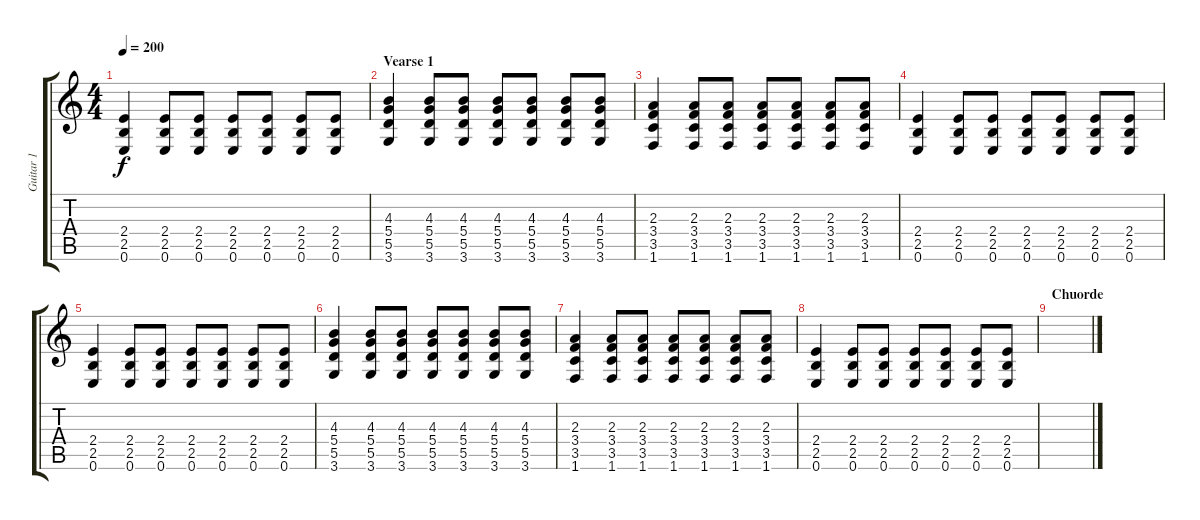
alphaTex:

\track ("Guitar 1" "Guitar 1") {instrument overdrivenguitar}
\staff {score tabs}
\tuning (E4 B3 G3 D3 A2 E2) {hide}
\ts (4 4)
\tempo 200
\clef g2
\ks c
(2.4 2.5 0.6).4{dy f} (2.4 2.5 0.6).8 (2.4 2.5 0.6).8 (2.4 2.5 0.6).8 (2.4 2.5 0.6).8 (2.4 2.5 0.6).8 (2.4 2.5 0.6).8 |
\section ("" "Vearse 1")
(4.3 5.4 5.5 3.6).4 (4.3 5.4 5.5 3.6).8 (4.3 5.4 5.5 3.6).8 (4.3 5.4 5.5 3.6).8 (4.3 5.4 5.5 3.6).8 (4.3 5.4 5.5 3.6).8 (4.3 5.4 5.5 3.6).8 |
(2.3 3.4 3.5 1.6).4 (2.3 3.4 3.5 1.6).8 (2.3 3.4 3.5 1.6).8 (2.3 3.4 3.5 1.6).8 (2.3 3.4 3.5 1.6).8 (2.3 3.4 3.5 1.6).8 (2.3 3.4 3.5 1.6).8 |
(2.4 2.5 0.6).4 (2.4 2.5 0.6).8 (2.4 2.5 0.6).8 (2.4 2.5 0.6).8 (2.4 2.5 0.6).8 (2.4 2.5 0.6).8 (2.4 2.5 0.6).8 |
(2.4 2.5 0.6).4 (2.4 2.5 0.6).8 (2.4 2.5 0.6).8 (2.4 2.5 0.6).8 (2.4 2.5 0.6).8 (2.4 2.5 0.6).8 (2.4 2.5 0.6).8 |
(4.3 5.4 5.5 3.6).4 (4.3 5.4 5.5 3.6).8 (4.3 5.4 5.5 3.6).8 (4.3 5.4 5.5 3.6).8 (4.3 5.4 5.5 3.6).8 (4.3 5.4 5.5 3.6).8 (4.3 5.4 5.5 3.6).8 |
(2.3 3.4 3.5 1.6).4 (2.3 3.4 3.5 1.6).8 (2.3 3.4 3.5 1.6).8 (2.3 3.4 3.5 1.6).8 (2.3 3.4 3.5 1.6).8 (2.3 3.4 3.5 1.6).8 (2.3 3.4 3.5 1.6).8 |
(2.4 2.5 0.6).4 (2.4 2.5 0.6).8 (2.4 2.5 0.6).8 (2.4 2.5 0.6).8 (2.4 2.5 0.6).8 (2.4 2.5 0.6).8 (2.4 2.5 0.6).8 |
\section ("" "Chuorde ")
